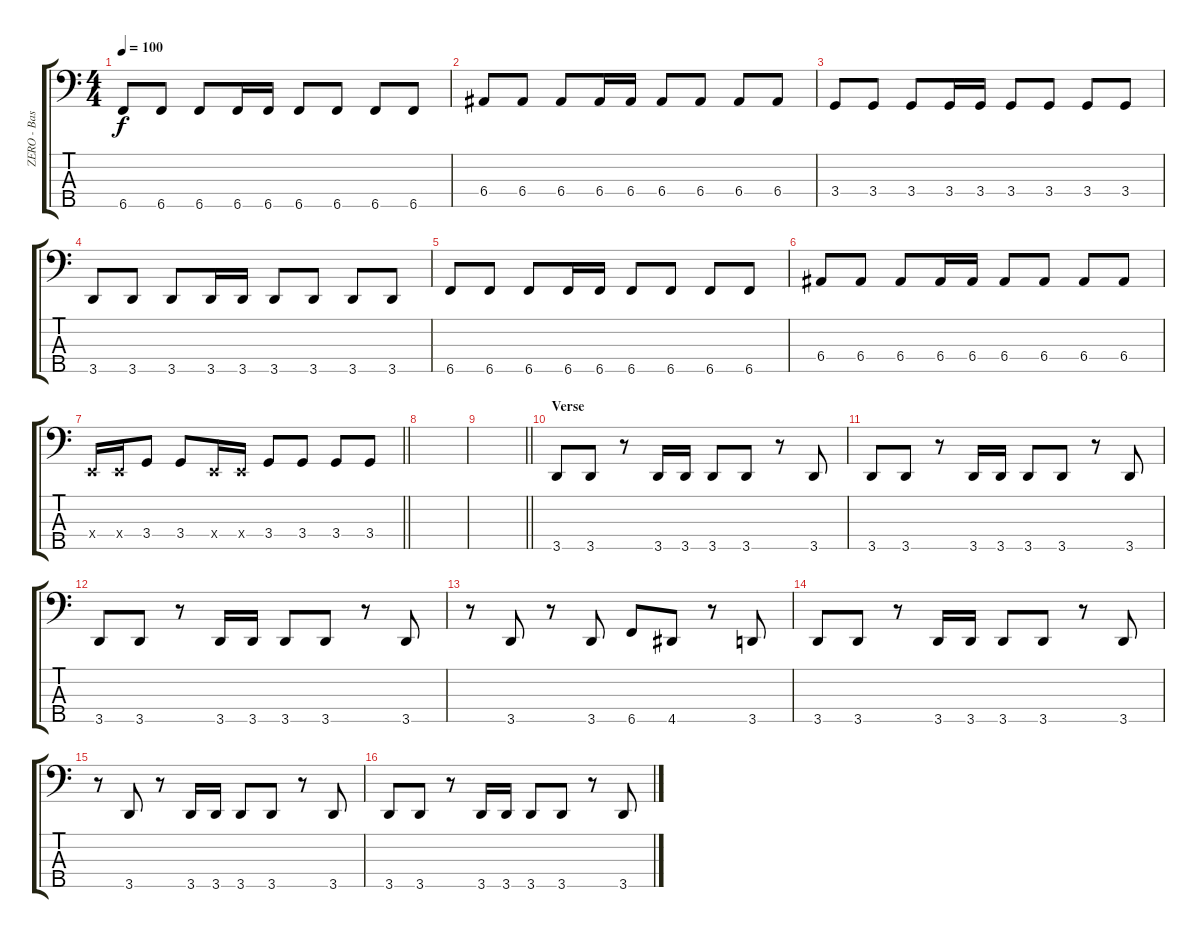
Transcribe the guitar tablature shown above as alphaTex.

\track ("ZERO - Bass" "ZERO - Bas") {instrument electricbassfinger}
\staff {score tabs}
\tuning (G2 D2 A1 E1 B0) {hide}
\ts (4 4)
\tempo 100
\clef f4
\ks c
6.5.8{dy f} 6.5.8 6.5.8 6.5.16 6.5.16 6.5.8 6.5.8 6.5.8 6.5.8 |
6.4.8 6.4.8 6.4.8 6.4.16 6.4.16 6.4.8 6.4.8 6.4.8 6.4.8 |
3.4.8 3.4.8 3.4.8 3.4.16 3.4.16 3.4.8 3.4.8 3.4.8 3.4.8 |
3.5.8 3.5.8 3.5.8 3.5.16 3.5.16 3.5.8 3.5.8 3.5.8 3.5.8 |
6.5.8 6.5.8 6.5.8 6.5.16 6.5.16 6.5.8 6.5.8 6.5.8 6.5.8 |
6.4.8 6.4.8 6.4.8 6.4.16 6.4.16 6.4.8 6.4.8 6.4.8 6.4.8 |
\barLineRight lightlight
0.4{x}.16 0.4{x}.16 3.4.8 3.4.8 0.4{x}.16 0.4{x}.16 3.4.8 3.4.8 3.4.8 3.4.8 |
|
\barLineRight lightlight
|
\section ("" "Verse")
3.5.8 3.5.8 r.8 3.5.16 3.5.16 3.5.8 3.5.8 r.8 3.5.8 |
3.5.8 3.5.8 r.8 3.5.16 3.5.16 3.5.8 3.5.8 r.8 3.5.8 |
3.5.8 3.5.8 r.8 3.5.16 3.5.16 3.5.8 3.5.8 r.8 3.5.8 |
r.8 3.5.8 r.8 3.5.8 6.5.8 4.5.8 r.8 3.5.8 |
3.5.8 3.5.8 r.8 3.5.16 3.5.16 3.5.8 3.5.8 r.8 3.5.8 |
r.8 3.5.8 r.8 3.5.16 3.5.16 3.5.8 3.5.8 r.8 3.5.8 |
3.5.8 3.5.8 r.8 3.5.16 3.5.16 3.5.8 3.5.8 r.8 3.5.8
